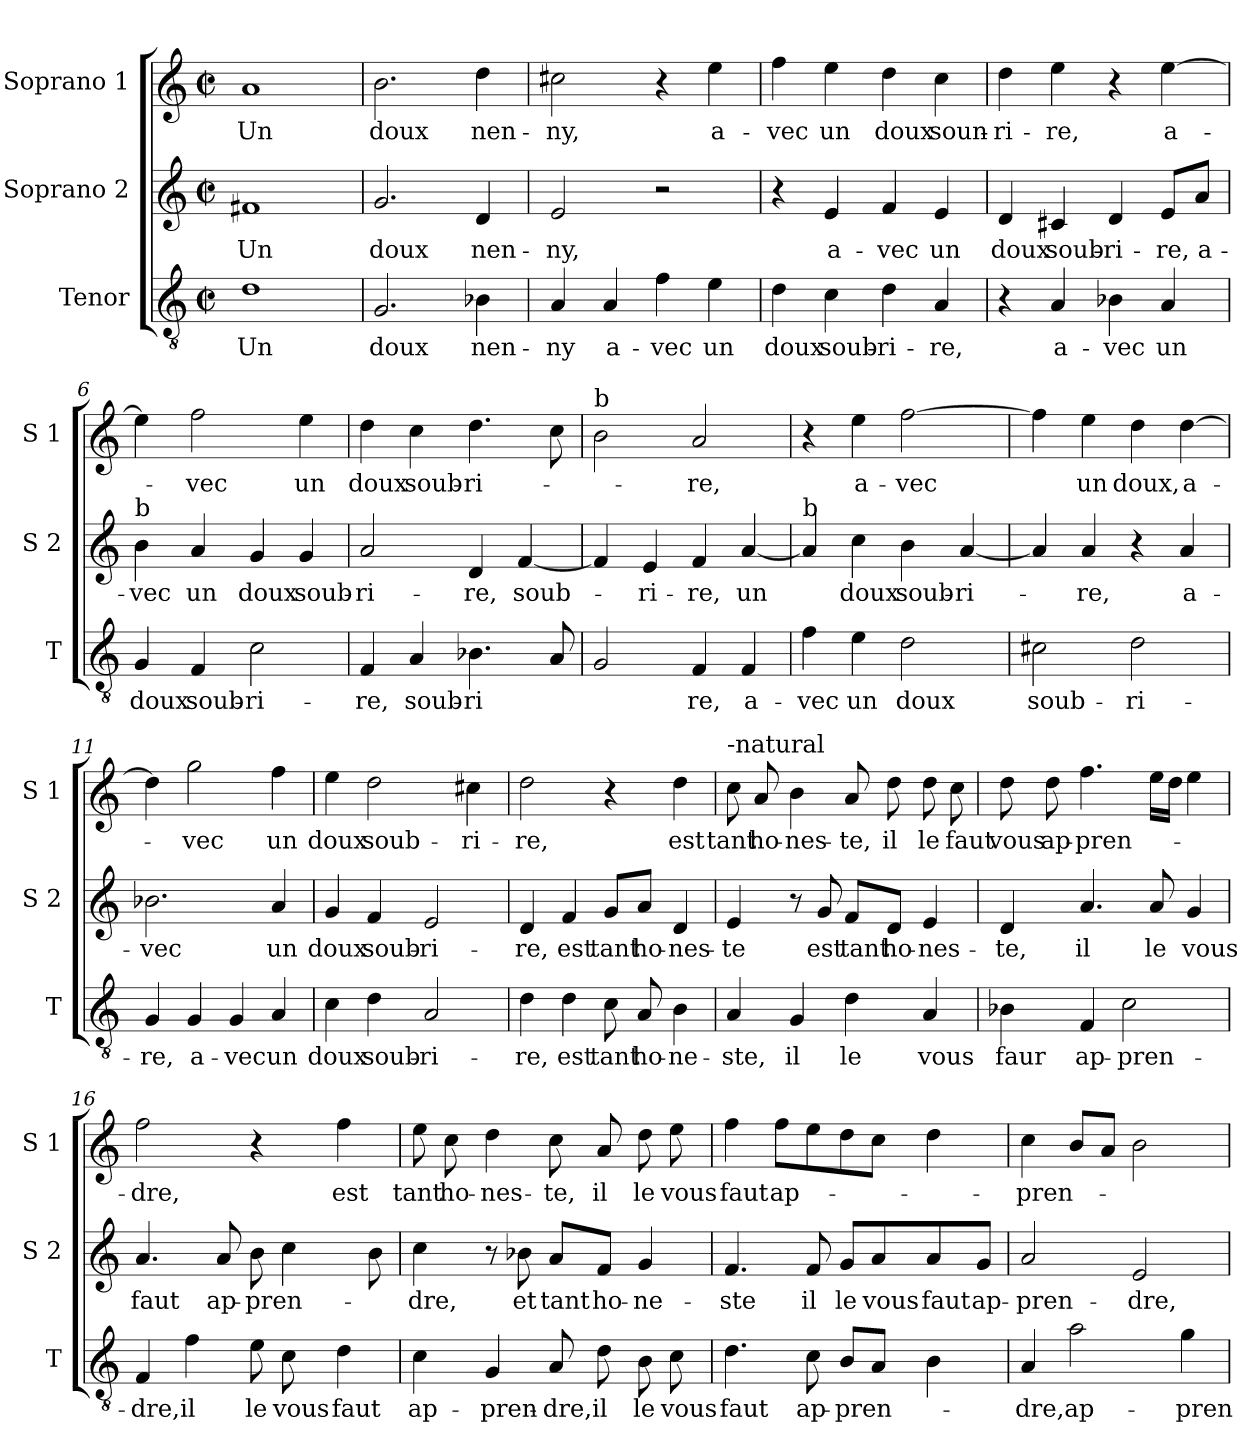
**kern	**text	**kern	**text	**kern	**text
*part3	*part3	*part2	*part2	*part1	*part1
*staff3	*staff3	*staff2	*staff2	*staff1	*staff1
*I"Tenor	*	*I"Soprano 2	*	*I"Soprano 1	*
*I'T	*	*I'S 2	*	*I'S 1	*
*clefGv2	*	*clefG2	*	*clefG2	*
*k[]	*	*k[]	*	*k[]	*
*C:	*	*C:	*	*C:	*
*M2/2	*	*M2/2	*	*M2/2	*
*met(c|)	*	*met(c|)	*	*met(c|)	*
=1	=1	=1	=1	=1	=1
!	!LO:LY:b	!	!LO:LY:b	!	!LO:LY:b
1d	Un	1f#X	Un	1a	Un
=2	=2	=2	=2	=2	=2
!	!LO:LY:b	!	!LO:LY:b	!	!LO:LY:b
2.G/	doux	2.g/	doux	2.b\	doux
!	!LO:LY:b	!	!LO:LY:b	!	!LO:LY:b
4B-X\	nen-	4d/	nen-	4dd\	nen-
=3	=3	=3	=3	=3	=3
!	!LO:LY:b	!	!LO:LY:b	!	!LO:LY:b
4A/	-ny	2e/	-ny,	2cc#X\	-ny,
!	!LO:LY:b	!	!	!	!
4A/	a-	.	.	.	.
!	!LO:LY:b	!	!	!	!
4f\	-vec	2r	.	4r	.
!	!LO:LY:b	!	!	!	!LO:LY:b
4e\	un	.	.	4ee\	a-
=4	=4	=4	=4	=4	=4
!	!LO:LY:b	!	!	!	!LO:LY:b
4d\	doux	4r	.	4ff\	-vec
!	!LO:LY:b	!	!LO:LY:b	!	!LO:LY:b
4c\	soub-	4e/	a-	4ee\	un
!	!LO:LY:b	!	!LO:LY:b	!	!LO:LY:b
4d\	-ri-	4f/	-vec	4dd\	doux
!	!LO:LY:b	!	!LO:LY:b	!	!LO:LY:b
4A/	-re,	4e/	un	4cc\	soun-
=5	=5	=5	=5	=5	=5
!	!	!	!LO:LY:b	!	!LO:LY:b
4r	.	4d/	doux	4dd\	-ri-
!	!LO:LY:b	!	!LO:LY:b	!	!LO:LY:b
4A/	a-	4c#X/	soub-	4ee\	-re,
!	!LO:LY:b	!	!LO:LY:b	!	!
4B-X\	-vec	4d/	-ri-	4r	.
!	!LO:LY:b	!	!LO:LY:b	!	!LO:LY:b
4A/	un	8e/L	-re,	[4ee\	a-
!	!	!	!LO:LY:b	!	!
.	.	8a/J	a-	.	.
!!LO:LB:g=z
=6	=6	=6	=6	=6	=6
!	!	!LO:TX:a:t=b	!	!	!
!	!LO:LY:b	!	!LO:LY:b	!	!
4G/	doux	4b\	-vec	4ee\]	.
!	!LO:LY:b	!	!LO:LY:b	!	!LO:LY:b
4F/	soub-	4a/	un	2ff\	-vec
!	!LO:LY:b	!	!LO:LY:b	!	!
2c\	-ri-	4g/	doux	.	.
!	!	!	!LO:LY:b	!	!LO:LY:b
.	.	4g/	soub-	4ee\	un
=7	=7	=7	=7	=7	=7
!	!LO:LY:b	!	!LO:LY:b	!	!LO:LY:b
4F/	-re,	2a/	-ri-	4dd\	doux
!	!LO:LY:b	!	!	!	!LO:LY:b
4A/	soub-	.	.	4cc\	soub-
!	!LO:LY:b	!	!LO:LY:b	!	!LO:LY:b
4.B-X\	-ri	4d/	-re,	4.dd\	-ri-
!	!	!	!LO:LY:b	!	!
.	.	[4f/	soub-	.	.
8A/	.	.	.	8cc\	.
=8	=8	=8	=8	=8	=8
!	!	!	!	!LO:TX:a:t=b	!
2G/	.	4f/]	.	2b\	.
!	!	!	!LO:LY:b	!	!
.	.	4e/	-ri-	.	.
!	!LO:LY:b	!	!LO:LY:b	!	!LO:LY:b
4F/	re,	4f/	-re,	2a/	-re,
!	!LO:LY:b	!	!LO:LY:b	!	!
4F/	a-	[4a/	un	.	.
=9	=9	=9	=9	=9	=9
!	!	!LO:TX:a:t=b	!	!	!
!	!LO:LY:b	!	!	!	!
4f\	-vec	4a/]	.	4r	.
!	!LO:LY:b	!	!LO:LY:b	!	!LO:LY:b
4e\	un	4cc\	doux	4ee\	a-
!	!LO:LY:b	!	!LO:LY:b	!	!LO:LY:b
2d\	doux	4b\	soub-	[2ff\	-vec
!	!	!	!LO:LY:b	!	!
.	.	[4a/	-ri-	.	.
=10	=10	=10	=10	=10	=10
!	!LO:LY:b	!	!	!	!
2c#X\	soub-	4a/]	.	4ff\]	.
!	!	!	!LO:LY:b	!	!LO:LY:b
.	.	4a/	-re,	4ee\	un
!	!LO:LY:b	!	!	!	!LO:LY:b
2d\	-ri-	4r	.	4dd\	doux,
!	!	!	!LO:LY:b	!	!LO:LY:b
.	.	4a/	a-	[4dd\	a-
!!LO:LB:g=z
=11	=11	=11	=11	=11	=11
!	!LO:LY:b	!	!LO:LY:b	!	!
4G/	-re,	2.b-X\	-vec	4dd\]	.
!	!LO:LY:b	!	!	!	!LO:LY:b
4G/	a-	.	.	2gg\	-vec
!	!LO:LY:b	!	!	!	!
4G/	-vec	.	.	.	.
!	!LO:LY:b	!	!LO:LY:b	!	!LO:LY:b
4A/	un	4a/	un	4ff\	un
=12	=12	=12	=12	=12	=12
!	!LO:LY:b	!	!LO:LY:b	!	!LO:LY:b
4c\	doux	4g/	doux	4ee\	doux
!	!LO:LY:b	!	!LO:LY:b	!	!LO:LY:b
4d\	soub-	4f/	soub-	2dd\	soub-
!	!LO:LY:b	!	!LO:LY:b	!	!
2A/	-ri-	2e/	-ri-	.	.
!	!	!	!	!	!LO:LY:b
.	.	.	.	4cc#X\	-ri-
=13	=13	=13	=13	=13	=13
!	!LO:LY:b	!	!LO:LY:b	!	!LO:LY:b
4d\	-re,	4d/	-re,	2dd\	-re,
!	!LO:LY:b	!	!LO:LY:b	!	!
4d\	est	4f/	est	.	.
!	!LO:LY:b	!	!LO:LY:b	!	!
8c\	tant	8g/L	tant	4r	.
!	!LO:LY:b	!	!LO:LY:b	!	!
8A/	ho-	8a/J	ho-	.	.
!	!LO:LY:b	!	!LO:LY:b	!	!LO:LY:b
4B\	-ne-	4d/	-nes-	4dd\	est
=14	=14	=14	=14	=14	=14
!	!	!	!	!LO:TX:a:t=-natural	!
!	!LO:LY:b	!	!LO:LY:b	!	!LO:LY:b
4A/	-ste,	4e/	-te	8cc\	tant
!	!	!	!	!	!LO:LY:b
.	.	.	.	8a/	ho-
!	!LO:LY:b	!	!	!	!LO:LY:b
4G/	il	8r	.	4b\	-nes-
!	!	!	!LO:LY:b	!	!
.	.	8g/	est	.	.
!	!LO:LY:b	!	!LO:LY:b	!	!LO:LY:b
4d\	le	8f/L	tant	8a/	-te,
!	!	!	!LO:LY:b	!	!LO:LY:b
.	.	8d/J	ho-	8dd\	il
!	!LO:LY:b	!	!LO:LY:b	!	!LO:LY:b
4A/	vous	4e/	-nes-	8dd\	le
!	!	!	!	!	!LO:LY:b
.	.	.	.	8cc\	faut
!!LO:PB:g=z
=15	=15	=15	=15	=15	=15
!	!LO:LY:b	!	!LO:LY:b	!	!LO:LY:b
4B-X\	faur	4d/	-te,	8dd\	vous
!	!	!	!	!	!LO:LY:b
.	.	.	.	8dd\	ap-
!	!LO:LY:b	!	!LO:LY:b	!	!LO:LY:b
4F/	ap-	4.a/	il	4.ff\	-pren-
!	!LO:LY:b	!	!	!	!
2c\	-pren-	.	.	.	.
!	!	!	!LO:LY:b	!	!
.	.	8a/	le	16ee\LL	.
.	.	.	.	16dd\JJ	.
!	!	!	!LO:LY:b	!	!
.	.	4g/	vous	4ee\	.
=16	=16	=16	=16	=16	=16
!	!LO:LY:b	!	!LO:LY:b	!	!LO:LY:b
4F/	-dre,	4.a/	faut	2ff\	-dre,
!	!LO:LY:b	!	!	!	!
4f\	il	.	.	.	.
!	!	!	!LO:LY:b	!	!
.	.	8a/	ap-	.	.
!	!LO:LY:b	!	!LO:LY:b	!	!
8e\	le	8b\	-pren-	4r	.
!	!LO:LY:b	!	!	!	!
8c\	vous	4cc\	.	.	.
!	!LO:LY:b	!	!	!	!LO:LY:b
4d\	faut	.	.	4ff\	est
.	.	8b\	.	.	.
=17	=17	=17	=17	=17	=17
!	!LO:LY:b	!	!LO:LY:b	!	!LO:LY:b
4c\	ap-	4cc\	-dre,	8ee\	tant
!	!	!	!	!	!LO:LY:b
.	.	.	.	8cc\	ho-
!	!LO:LY:b	!	!	!	!LO:LY:b
4G/	-pren-	8r	.	4dd\	-nes-
!	!	!	!LO:LY:b	!	!
.	.	8b-X\	et	.	.
!	!LO:LY:b	!	!LO:LY:b	!	!LO:LY:b
8A/	-dre,	8a/L	tant	8cc\	-te,
!	!LO:LY:b	!	!LO:LY:b	!	!LO:LY:b
8d\	il	8f/J	ho-	8a/	il
!	!LO:LY:b	!	!LO:LY:b	!	!LO:LY:b
8B\	le	4g/	-ne-	8dd\	le
!	!LO:LY:b	!	!	!	!LO:LY:b
8c\	vous	.	.	8ee\	vous
=18	=18	=18	=18	=18	=18
!	!LO:LY:b	!	!LO:LY:b	!	!LO:LY:b
4.d\	faut	4.f/	-ste	4ff\	faut
!	!	!	!	!	!LO:LY:b
.	.	.	.	8ff\L	ap-
!	!LO:LY:b	!	!LO:LY:b	!	!
8c\	ap-	8f/	il	8ee\	.
!	!LO:LY:b	!	!LO:LY:b	!	!
8B/L	-pren-	8g/L	le	8dd\	.
!	!	!	!LO:LY:b	!	!
8A/J	.	8a/	vous	8cc\J	.
!	!	!	!LO:LY:b	!	!
4B\	.	8a/	faut	4dd\	.
!	!	!	!LO:LY:b	!	!
.	.	8g/J	ap-	.	.
!!LO:LB:g=z
=19	=19	=19	=19	=19	=19
!	!LO:LY:b	!	!LO:LY:b	!	!LO:LY:b
4A/	-dre,	2a/	-pren-	4cc\	-pren-
!	!LO:LY:b	!	!	!	!
2a\	ap-	.	.	8b/L	.
.	.	.	.	8a/J	.
!	!	!	!LO:LY:b	!	!
.	.	2e/	-dre,	2b\	.
!	!LO:LY:b	!	!	!	!
4g\	-pren-	.	.	.	.
=	=	=	=	=	=
*-	*-	*-	*-	*-	*-
